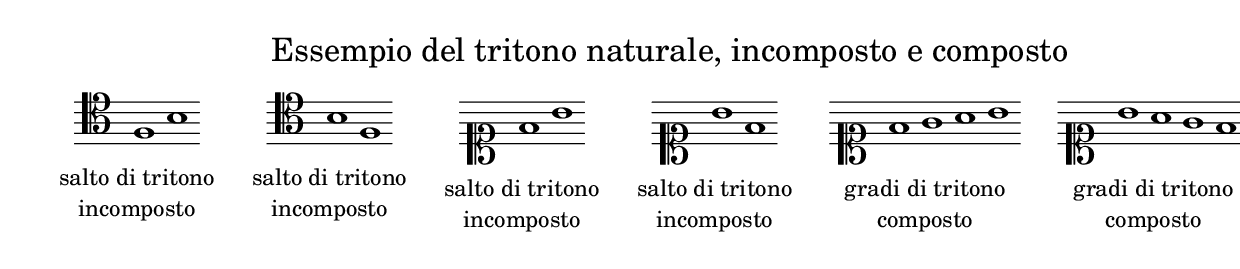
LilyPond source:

\version "2.22.2"

% Auto generated file

\header {
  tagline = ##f
}

dot = {
   \once \override Script.add-stem-support = ##f
   \once \override Script.toward-stem-shift = 0
   \once \override Script.skyline-horizontal-padding = 0
   \once \override Script.direction = 1
   \once \override Script.font-size = 1
}

\markup {
  \center-column {
    \line {
      \center-align
      \fontsize#3 { \concat { \normal-text "Essempio del tritono naturale, incomposto e composto"} }
    }
    \null
    \line {
      \center-column {

        \line {
          \score {
            <<
              \new Staff \with { instrumentName = ""} {
                \override Staff.TimeSignature.stencil = ##f
                \override Staff.NoteHead.style = #'baroque
                \accidentalStyle Score.forget
                \cadenzaOn
                \clef "tenor"
                \key c #`((0 . ,NATURAL) (1 . ,NATURAL) (2 . ,NATURAL)
                          (3 . ,NATURAL) (4 . ,NATURAL) (5 . ,NATURAL)
                          (6 . ,NATURAL))  f1  b1 
                \cadenzaOff
              }
            >>
            \layout {
              \context {
                \Score
                \override SpacingSpanner.common-shortest-duration = #(ly:make-moment 1)
              }
            }
          }
        }
        \null
        \line {
          \left-align {  \normal-text "salto di tritono" }
        }
        \line {
          \left-align {  \normal-text "incomposto" }
        }

      }
      \hspace #3 
      \center-column {

        \line {
          \score {
            <<
              \new Staff \with { instrumentName = ""} {
                \override Staff.TimeSignature.stencil = ##f
                \override Staff.NoteHead.style = #'baroque
                \accidentalStyle Score.forget
                \cadenzaOn
                \clef "tenor"
                \key c #`((0 . ,NATURAL) (1 . ,NATURAL) (2 . ,NATURAL)
                          (3 . ,NATURAL) (4 . ,NATURAL) (5 . ,NATURAL)
                          (6 . ,NATURAL))  b1  f1 
                \cadenzaOff
              }
            >>
            \layout {
              \context {
                \Score
                \override SpacingSpanner.common-shortest-duration = #(ly:make-moment 1)
              }
            }
          }
        }
        \null
        \line {
          \left-align {  \normal-text "salto di tritono" }
        }
        \line {
          \left-align {  \normal-text "incomposto" }
        }

      }
      \hspace #3 
      \center-column {

        \line {
          \score {
            <<
              \new Staff \with { instrumentName = ""} {
                \override Staff.TimeSignature.stencil = ##f
                \override Staff.NoteHead.style = #'baroque
                \accidentalStyle Score.forget
                \cadenzaOn
                \clef "soprano"
                \key c #`((0 . ,NATURAL) (1 . ,NATURAL) (2 . ,NATURAL)
                          (3 . ,NATURAL) (4 . ,NATURAL) (5 . ,NATURAL)
                          (6 . ,NATURAL))  f'1  b'1 
                \cadenzaOff
              }
            >>
            \layout {
              \context {
                \Score
                \override SpacingSpanner.common-shortest-duration = #(ly:make-moment 1)
              }
            }
          }
        }
        \null
        \line {
          \left-align {  \normal-text "salto di tritono" }
        }
        \line {
          \left-align {  \normal-text "incomposto" }
        }

      }
      \hspace #3 
      \center-column {

        \line {
          \score {
            <<
              \new Staff \with { instrumentName = ""} {
                \override Staff.TimeSignature.stencil = ##f
                \override Staff.NoteHead.style = #'baroque
                \accidentalStyle Score.forget
                \cadenzaOn
                \clef "soprano"
                \key c #`((0 . ,NATURAL) (1 . ,NATURAL) (2 . ,NATURAL)
                          (3 . ,NATURAL) (4 . ,NATURAL) (5 . ,NATURAL)
                          (6 . ,NATURAL))  b'1  f'1 
                \cadenzaOff
              }
            >>
            \layout {
              \context {
                \Score
                \override SpacingSpanner.common-shortest-duration = #(ly:make-moment 1)
              }
            }
          }
        }
        \null
        \line {
          \left-align {  \normal-text "salto di tritono" }
        }
        \line {
          \left-align {  \normal-text "incomposto" }
        }

      }
      \hspace #3 
      \center-column {

        \line {
          \score {
            <<
              \new Staff \with { instrumentName = ""} {
                \override Staff.TimeSignature.stencil = ##f
                \override Staff.NoteHead.style = #'baroque
                \accidentalStyle Score.forget
                \cadenzaOn
                \clef "soprano"
                \key c #`((0 . ,NATURAL) (1 . ,NATURAL) (2 . ,NATURAL)
                          (3 . ,NATURAL) (4 . ,NATURAL) (5 . ,NATURAL)
                          (6 . ,NATURAL))  f'1  g'1  a'1  b'1 
                \cadenzaOff
              }
            >>
            \layout {
              \context {
                \Score
                \override SpacingSpanner.common-shortest-duration = #(ly:make-moment 1)
              }
            }
          }
        }
        \null
        \line {
          \left-align {  \normal-text "gradi di tritono" }
        }
        \line {
          \left-align {  \normal-text "composto" }
        }

      }
      \hspace #3 
      \center-column {

        \line {
          \score {
            <<
              \new Staff \with { instrumentName = ""} {
                \override Staff.TimeSignature.stencil = ##f
                \override Staff.NoteHead.style = #'baroque
                \accidentalStyle Score.forget
                \cadenzaOn
                \clef "soprano"
                \key c #`((0 . ,NATURAL) (1 . ,NATURAL) (2 . ,NATURAL)
                          (3 . ,NATURAL) (4 . ,NATURAL) (5 . ,NATURAL)
                          (6 . ,NATURAL))  b'1  a'1  g'1  f'1 
                \cadenzaOff
              }
            >>
            \layout {
              \context {
                \Score
                \override SpacingSpanner.common-shortest-duration = #(ly:make-moment 1)
              }
            }
          }
        }
        \null
        \line {
          \left-align {  \normal-text "gradi di tritono" }
        }
        \line {
          \left-align {  \normal-text "composto" }
        }

      }
      \hspace #3 

    }
  }
}